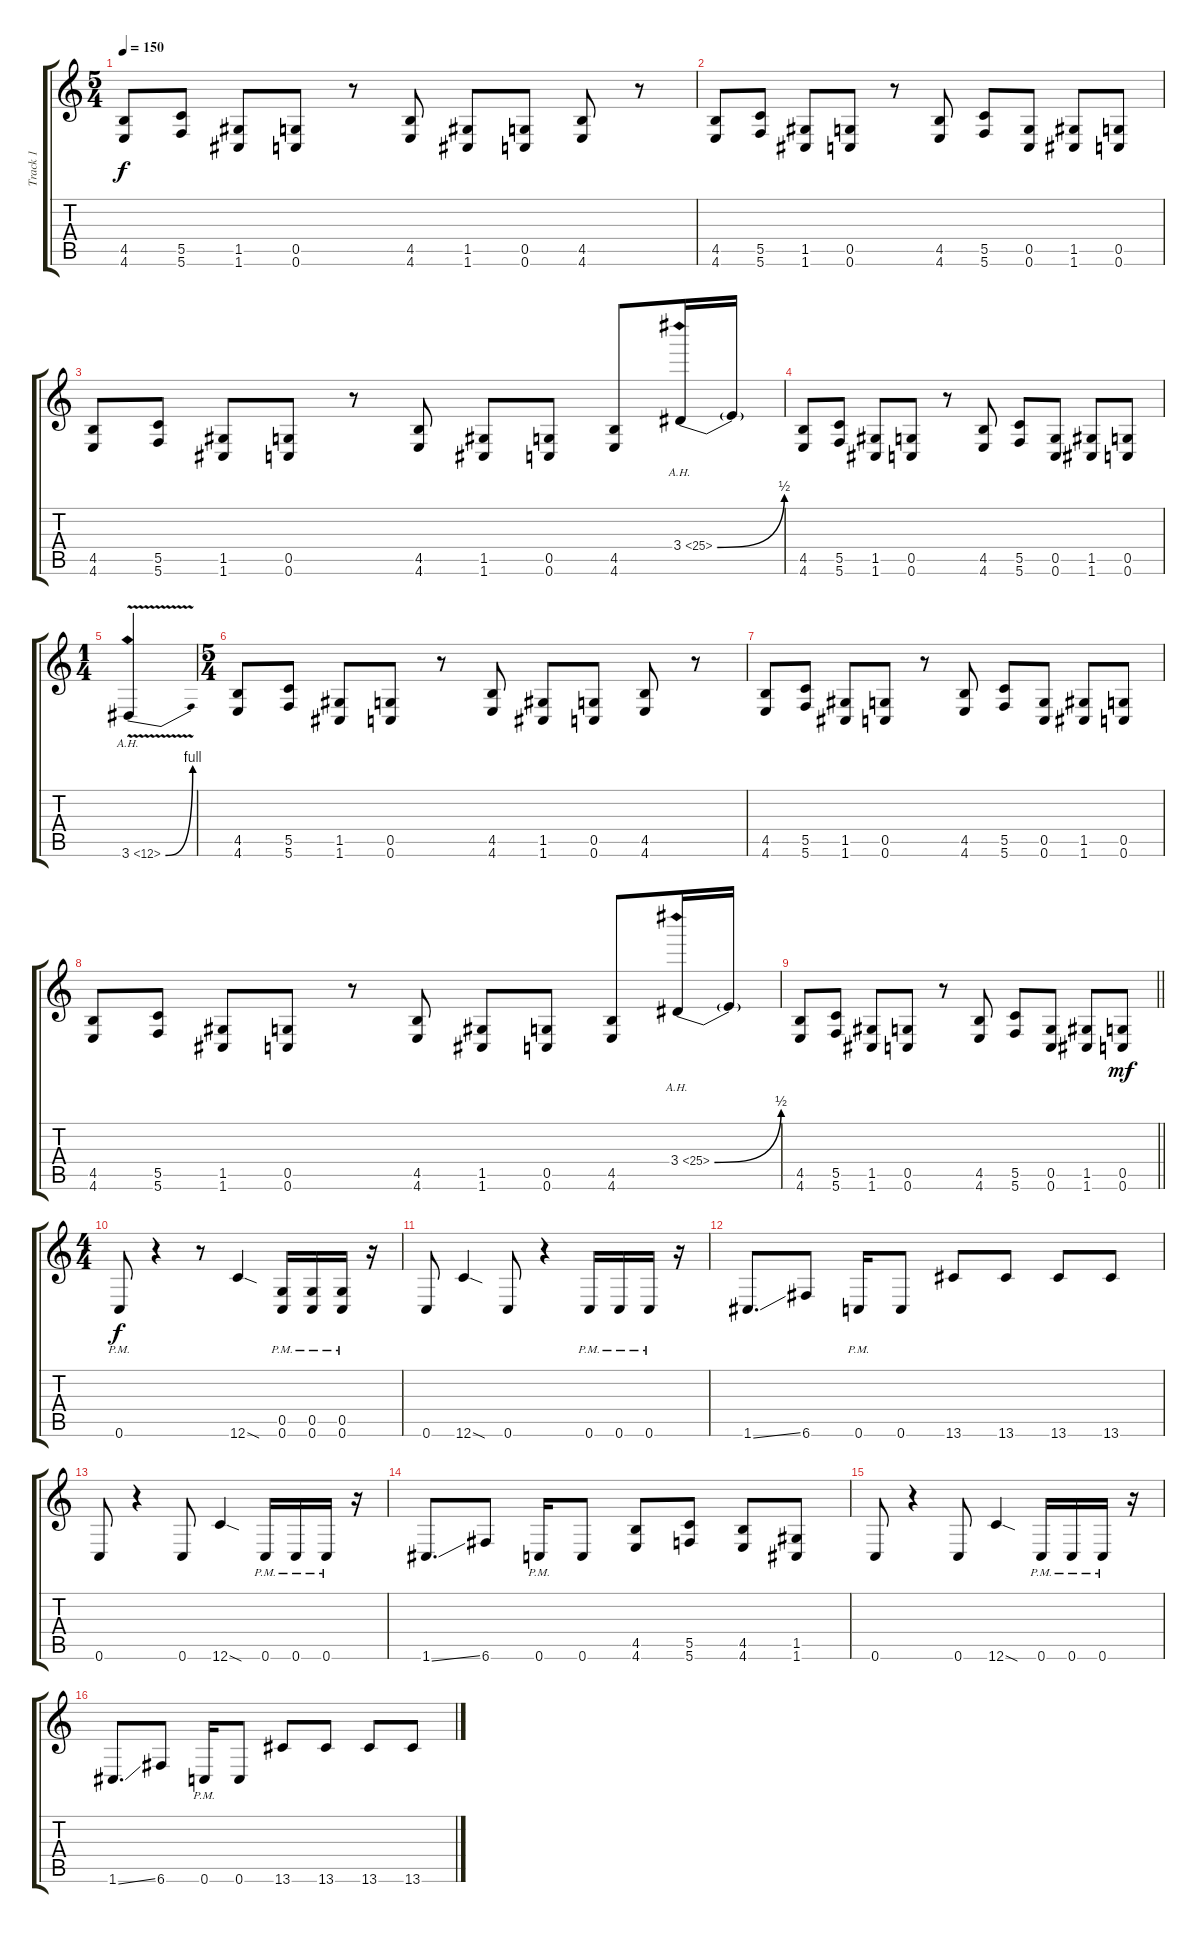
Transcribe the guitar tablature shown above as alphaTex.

\track ("Track 1" "Track 1") {instrument distortionguitar}
\staff {score tabs}
\tuning (D4 A3 F3 C3 G2 C2) {hide}
\ts (5 4)
\tempo 150
\clef g2
\ks c
(4.5 4.6).8{dy f} (5.5 5.6).8 (1.5 1.6).8 (0.5 0.6).8 r.8 (4.5 4.6).8 (1.5 1.6).8 (0.5 0.6).8 (4.5 4.6).8 r.8 |
(4.5 4.6).8 (5.5 5.6).8 (1.5 1.6).8 (0.5 0.6).8 r.8 (4.5 4.6).8 (5.5 5.6).8 (0.5 0.6).8 (1.5 1.6).8 (0.5 0.6).8 |
(4.5 4.6).8 (5.5 5.6).8 (1.5 1.6).8 (0.5 0.6).8 r.8 (4.5 4.6).8 (1.5 1.6).8 (0.5 0.6).8 (4.5 4.6).8 3.4{be (bend 0 0 60 2) ah 22}.16 3.4{t}.16 |
(4.5 4.6).8 (5.5 5.6).8 (1.5 1.6).8 (0.5 0.6).8 r.8 (4.5 4.6).8 (5.5 5.6).8 (0.5 0.6).8 (1.5 1.6).8 (0.5 0.6).8 |
\ts (1 4)
3.6{be (bend 0 0 60 4) ah 9 v}.4 |
\ts (5 4)
(4.5 4.6).8 (5.5 5.6).8 (1.5 1.6).8 (0.5 0.6).8 r.8 (4.5 4.6).8 (1.5 1.6).8 (0.5 0.6).8 (4.5 4.6).8 r.8 |
(4.5 4.6).8 (5.5 5.6).8 (1.5 1.6).8 (0.5 0.6).8 r.8 (4.5 4.6).8 (5.5 5.6).8 (0.5 0.6).8 (1.5 1.6).8 (0.5 0.6).8 |
(4.5 4.6).8 (5.5 5.6).8 (1.5 1.6).8 (0.5 0.6).8 r.8 (4.5 4.6).8 (1.5 1.6).8 (0.5 0.6).8 (4.5 4.6).8 3.4{be (bend 0 0 60 2) ah 22}.16 3.4{t}.16 |
\barLineRight lightlight
(4.5 4.6).8 (5.5 5.6).8 (1.5 1.6).8 (0.5 0.6).8 r.8 (4.5 4.6).8 (5.5 5.6).8 (0.5 0.6).8 (1.5 1.6).8 (0.5 0.6).8{dy mf} |
\ts (4 4)
0.6{pm}.8{dy f} r.4 r.8 12.6{sod}.4 (0.5{pm} 0.6{pm}).16 (0.5{pm} 0.6{pm}).16 (0.5{pm} 0.6{pm}).16 r.16 |
0.6.8 12.6{sod}.4 0.6.8 r.4 0.6{pm}.16 0.6{pm}.16 0.6{pm}.16 r.16 |
1.6{ss}.8{d} 6.6.8 0.6{pm}.16 0.6.8 13.6.8 13.6.8 13.6.8 13.6.8 |
0.6.8 r.4 0.6.8 12.6{sod}.4 0.6{pm}.16 0.6{pm}.16 0.6{pm}.16 r.16 |
1.6{ss}.8{d} 6.6.8 0.6{pm}.16 0.6.8 (4.5 4.6).8 (5.5 5.6).8 (4.5 4.6).8 (1.5 1.6).8 |
0.6.8 r.4 0.6.8 12.6{sod}.4 0.6{pm}.16 0.6{pm}.16 0.6{pm}.16 r.16 |
1.6{ss}.8{d} 6.6.8 0.6{pm}.16 0.6.8 13.6.8 13.6.8 13.6.8 13.6.8
